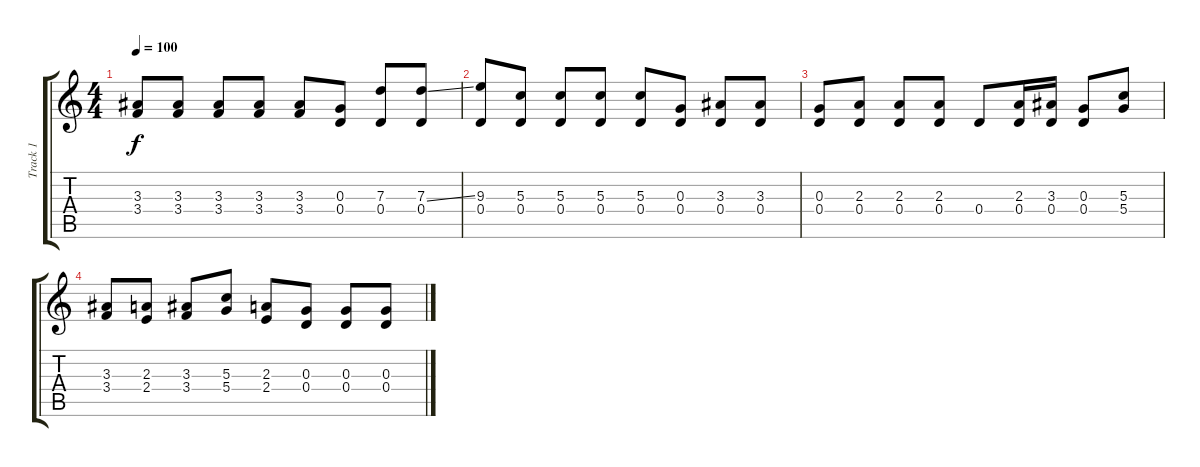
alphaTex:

\track ("Track 1" "Track 1") {instrument acousticguitarnylon}
\staff {score tabs}
\tuning (E4 B3 G3 D3 A2 E2) {hide}
\ts (4 4)
\tempo 100
\clef g2
\ks c
(3.3 3.4).8{dy f} (3.3 3.4).8 (3.3 3.4).8 (3.3 3.4).8 (3.3 3.4).8 (0.3 0.4).8 (7.3 0.4).8 (7.3{ss} 0.4).8 |
(9.3 0.4).8 (5.3 0.4).8 (5.3 0.4).8 (5.3 0.4).8 (5.3 0.4).8 (0.3 0.4).8 (3.3 0.4).8 (3.3 0.4).8 |
(0.3 0.4).8 (2.3 0.4).8 (2.3 0.4).8 (2.3 0.4).8 0.4.8 (2.3 0.4).16 (3.3 0.4).16 (0.3 0.4).8 (5.3 5.4).8 |
(3.3 3.4).8 (2.3 2.4).8 (3.3 3.4).8 (5.3 5.4).8 (2.3 2.4).8 (0.3 0.4).8 (0.3 0.4).8 (0.3 0.4).8
